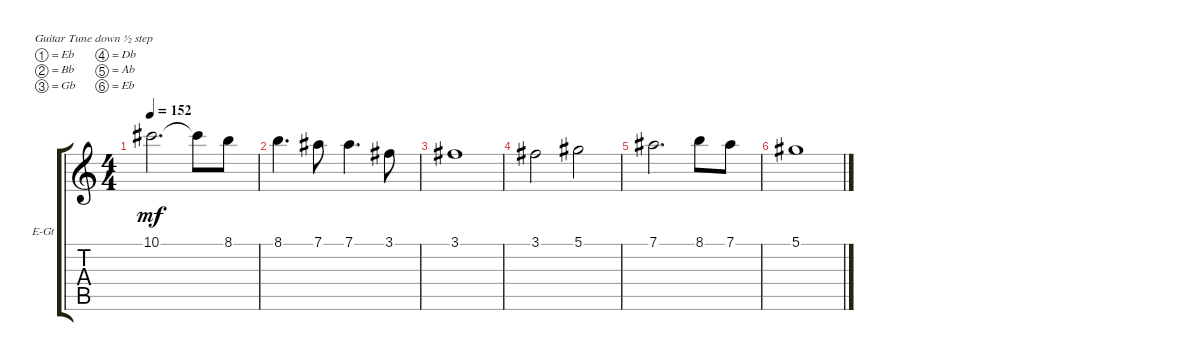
\bracketExtendMode groupsimilarinstruments
\firstSystemTrackNameOrientation horizontal
\otherSystemsTrackNameOrientation horizontal
\track ("Lead" "E-Gt") {instrument distortionguitar}
\staff {score tabs}
\tuning (Eb4 Bb3 Gb3 Db3 Ab2 Eb2)
\ts (4 4)
\tempo 152
\clef g2
\ks c
10.1.2{d dy mf} 10.1{t}.8 8.1.8 |
8.1.4{d} 7.1.8 7.1.4{d} 3.1.8 |
3.1.1 |
3.1.2 5.1.2 |
7.1.2{d} 8.1.8 7.1.8 |
5.1.1
